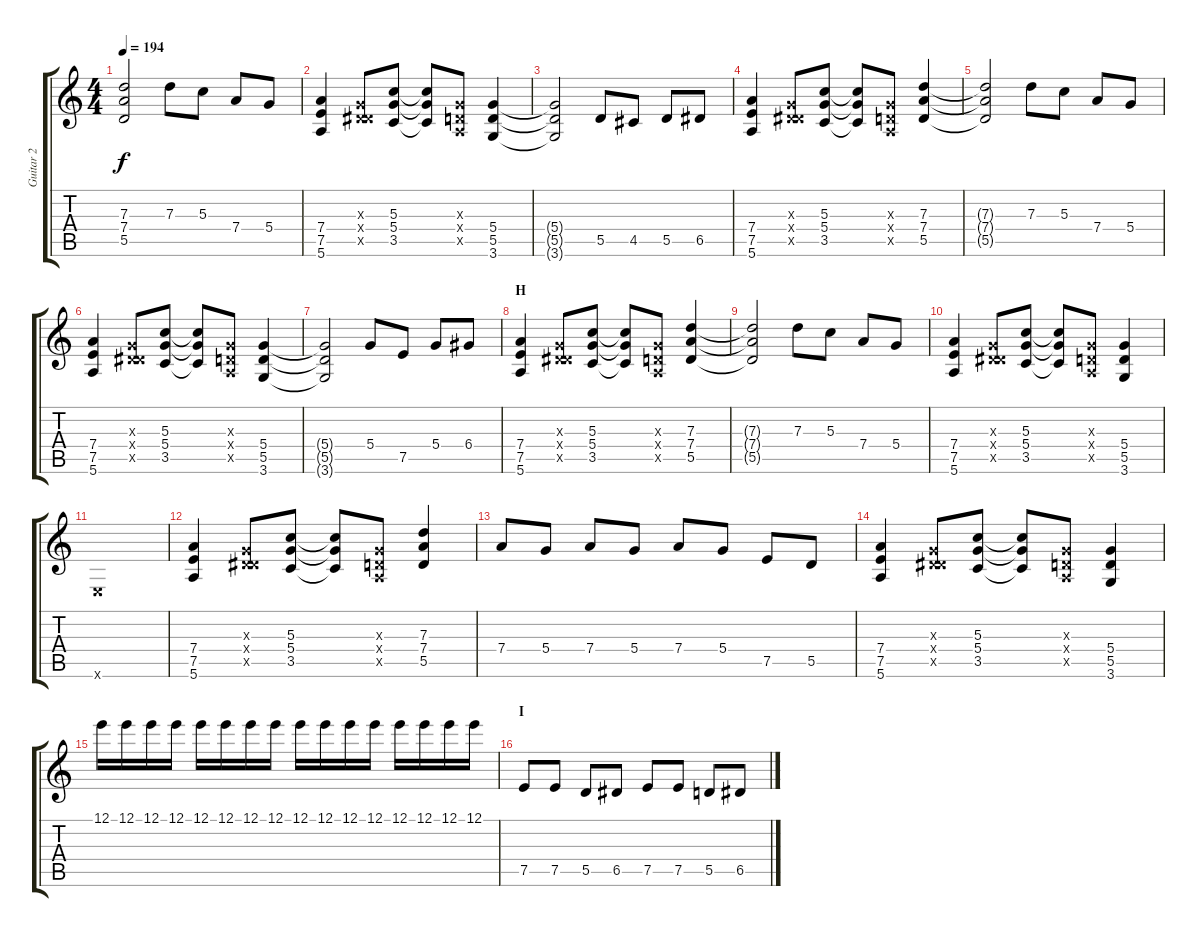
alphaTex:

\track ("Guitar 2" "Guitar 2") {instrument distortionguitar}
\staff {score tabs}
\tuning (E4 B3 G3 D3 A2 E2) {hide}
\ts (4 4)
\tempo 194
\clef g2
\ks c
(7.3{t} 7.4{t} 5.5{t}).2{dy f} 7.3.8 5.3.8 7.4.8 5.4.8 |
(7.4 7.5 5.6).4 (0.3{x} 0.4{x} 6.5{x}).8 (5.3 5.4 3.5).8 (5.3{t} 5.4{t} 3.5{t}).8 (0.3{x} 0.4{x} 0.5{x}).8 (5.4 5.5 3.6).4 |
(5.4{t} 5.5{t} 3.6{t}).2 5.5.8 4.5.8 5.5.8 6.5.8 |
(7.4 7.5 5.6).4 (0.3{x} 0.4{x} 6.5{x}).8 (5.3 5.4 3.5).8 (5.3{t} 5.4{t} 3.5{t}).8 (0.3{x} 0.4{x} 0.5{x}).8 (7.3 7.4 5.5).4 |
(7.3{t} 7.4{t} 5.5{t}).2 7.3.8 5.3.8 7.4.8 5.4.8 |
(7.4 7.5 5.6).4 (0.3{x} 0.4{x} 6.5{x}).8 (5.3 5.4 3.5).8 (5.3{t} 5.4{t} 3.5{t}).8 (0.3{x} 0.4{x} 0.5{x}).8 (5.4 5.5 3.6).4 |
(5.4{t} 5.5{t} 3.6{t}).2 5.4.8 7.5.8 5.4.8 6.4.8 |
\section ("" "H")
(7.4 7.5 5.6).4 (0.3{x} 0.4{x} 6.5{x}).8 (5.3 5.4 3.5).8 (5.3{t} 5.4{t} 3.5{t}).8 (0.3{x} 0.4{x} 0.5{x}).8 (7.3 7.4 5.5).4 |
(7.3{t} 7.4{t} 5.5{t}).2 7.3.8 5.3.8 7.4.8 5.4.8 |
(7.4 7.5 5.6).4 (0.3{x} 0.4{x} 6.5{x}).8 (5.3 5.4 3.5).8 (5.3{t} 5.4{t} 3.5{t}).8 (0.3{x} 0.4{x} 0.5{x}).8 (5.4 5.5 3.6).4 |
0.6{x}.1 |
(7.4 7.5 5.6).4 (0.3{x} 0.4{x} 6.5{x}).8 (5.3 5.4 3.5).8 (5.3{t} 5.4{t} 3.5{t}).8 (0.3{x} 0.4{x} 0.5{x}).8 (7.3 7.4 5.5).4 |
7.4.8 5.4.8 7.4.8 5.4.8 7.4.8 5.4.8 7.5.8 5.5.8 |
(7.4 7.5 5.6).4 (0.3{x} 0.4{x} 6.5{x}).8 (5.3 5.4 3.5).8 (5.3{t} 5.4{t} 3.5{t}).8 (0.3{x} 0.4{x} 0.5{x}).8 (5.4 5.5 3.6).4 |
12.1.16 12.1.16 12.1.16 12.1.16 12.1.16 12.1.16 12.1.16 12.1.16 12.1.16 12.1.16 12.1.16 12.1.16 12.1.16 12.1.16 12.1.16 12.1.16 |
\section ("" "I")
7.5.8 7.5.8 5.5.8 6.5.8 7.5.8 7.5.8 5.5.8 6.5.8
